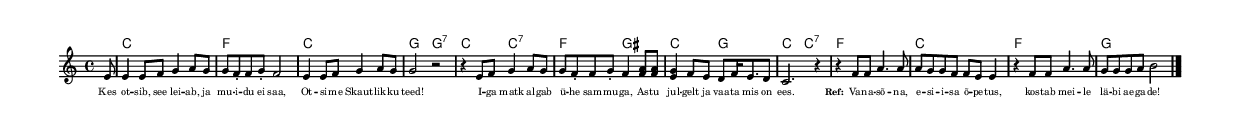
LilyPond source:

\header{
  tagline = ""
}

#(set-global-staff-size 10)

cfgSong = {
  \key c \major
  \time 4/4
}

cfgText = {
  \set fontSize = #-2
}

melody = {
  \cfgSong
  \relative c'{
    \partial 8
  e8 e4 e8 f8 g4 a8 g g f-. f8 g8-. f2
  e4 e8 f g4 a8 g g2 r2
  r4 e8 f g4 a8 g g f-.f g-. f4
  <f a>8 <f a> <e g>4 f8 e d f16 e8. d8 c2. r4
  r4 f8 f a4. a8 a g g f f e e4
  r4 f8 f a4. a8 g g g a b2
    \bar "|."
  }
}

verseOne = \lyricmode {
  \cfgText
  %\set stanza = "1."
  Kes ot -- sib, see lei -- ab, ja mu -- i -- du ei saa,
  Ot -- si -- me Skaut -- lik -- ku teed!
  I -- ga matk al -- gab ü -- he sam -- mu -- ga,
  As -- tu jul -- gelt ja vaa -- ta mis on ees.

  \set stanza = "Ref:"
  Va -- na -- sõ -- na, e -- si -- i -- sa õ -- pe -- tus,
  kos -- tab mei -- le lä -- bi ae -- ga -- de!
}

songChords = \chordmode {
  s8 c1 f1 c1 g2 g2:7 c2 c2:7 f2 gis2 c g c c:7
  f1 c f g
}

\score {
  {
    %\time 4/4
    <<
      \chords { \songChords }
      { \melody }
      \addlyrics { \verseOne }
    >>
  }
  \layout {
    indent = #0
  %ragged-last = ##t
  \context {
      \Score
      \remove "Bar_number_engraver"
    }
  }
  \midi { }
}

\version "2.8.1"
